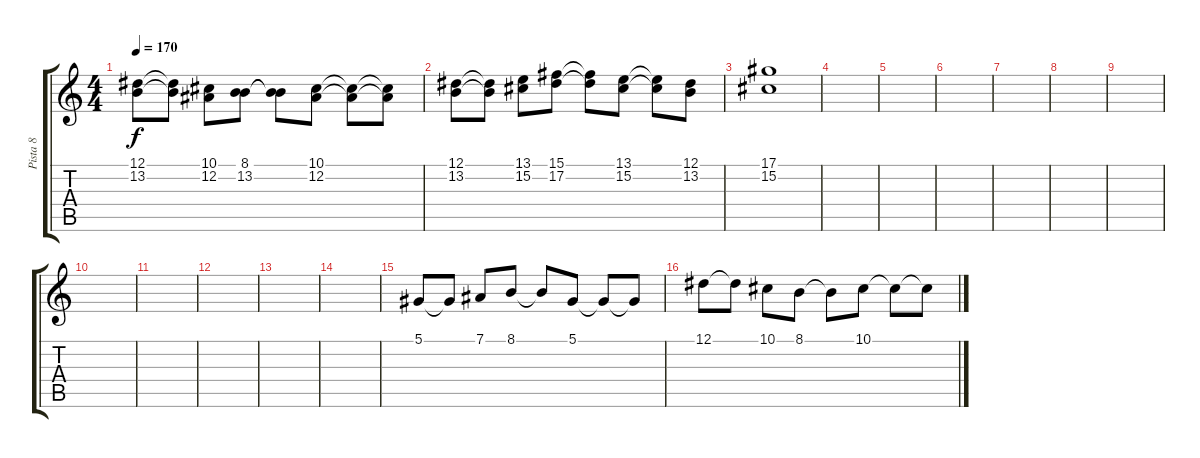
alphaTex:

\track ("Pista 8" "Pista 8") {instrument lead6voice}
\staff {score tabs}
\tuning (Eb4 Bb3 Gb3 Db3 Ab2 Eb2) {hide}
\ts (4 4)
\tempo 170
\clef g2
\ks c
(12.1 13.2).8{dy f} (12.1{t} 13.2{t}).8 (10.1 12.2).8 (8.1 13.2).8 (8.1{t} 13.2{t}).8 (10.1 12.2).8 (10.1{t} 12.2{t}).8 (10.1{t} 12.2{t}).8 |
(12.1 13.2).8 (12.1{t} 13.2{t}).8 (13.1 15.2).8 (15.1 17.2).8 (15.1{t} 17.2{t}).8 (13.1 15.2).8 (13.1{t} 15.2{t}).8 (12.1 13.2).8 |
(17.1 15.2).1 |
|
|
|
|
|
|
|
|
|
|
|
5.1.8 5.1{t}.8 7.1.8 8.1.8 8.1{t}.8 5.1.8 5.1{t}.8 5.1{t}.8 |
12.1.8 12.1{t}.8 10.1.8 8.1.8 8.1{t}.8 10.1.8 10.1{t}.8 10.1{t}.8
